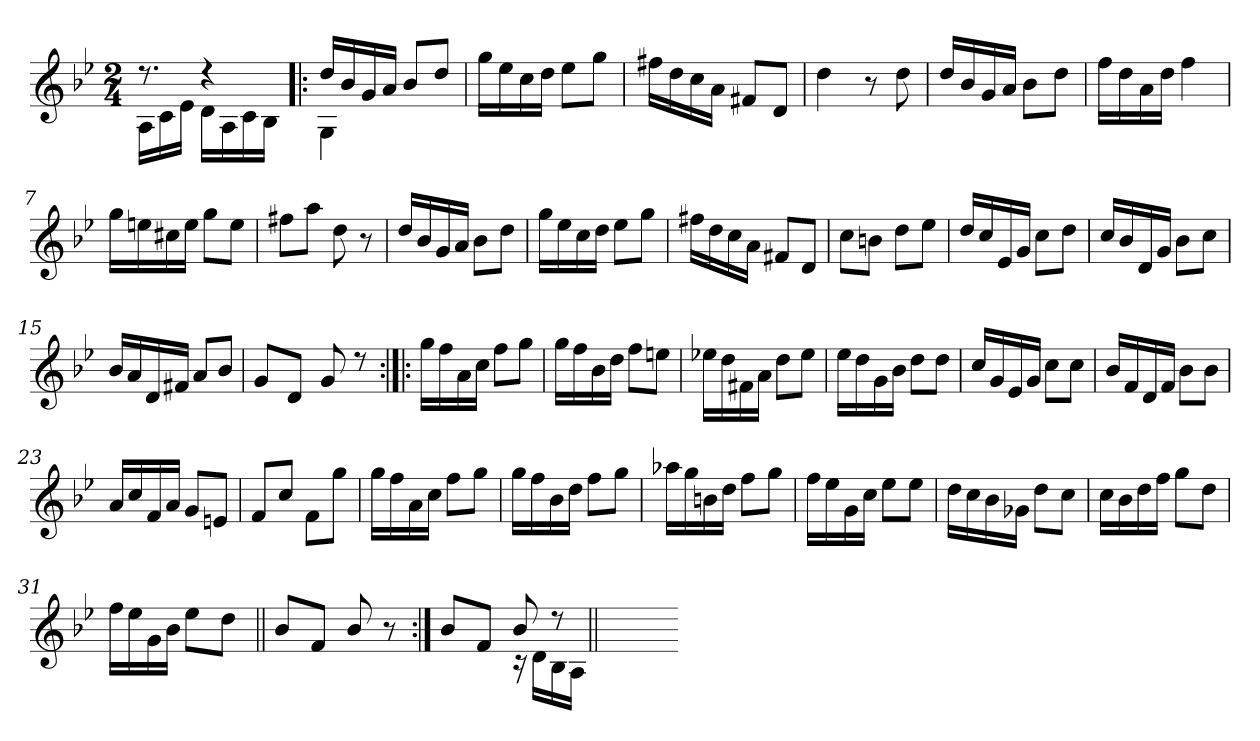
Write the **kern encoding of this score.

**kern
*part1
*staff1
*clefG2
*k[b-e-]
*B-:
*M2/4
=
*^
8.rdd	16A\LL
.	16c\
.	16e-\JJ
4rdd	16d\LL
.	16A\
.	16c\
.	16B-\JJ
=1!|:	=1!|:
16dd/LL	4G\
16b-/	.
16g/	.
16a/JJ	.
8b-/L	4ryy
8dd/J	.
*v	*v
=2
16gg\LL
16ee-\
16cc\
16dd\JJ
8ee-\L
8gg\J
=3
16ff#X\LL
16dd\
16cc\
16a\JJ
8f#X/L
8d/J
!!LO:LB:g=z
=4
4dd\
8r
8dd\
=5
16dd/LL
16b-/
16g/
16a/JJ
8b-\L
8dd\J
=6
16ff\LL
16dd\
16a\
16dd\JJ
4ff\
=7
16gg\LL
16een\
16cc#X\
16ee\JJ
8gg\L
8ee\J
!!LO:LB:g=z
=8
8ff#X\L
8aa\J
8dd\
8r
=9
16dd/LL
16b-/
16g/
16a/JJ
8b-\L
8dd\J
=10
16gg\LL
16ee-\
16cc\
16dd\JJ
8ee-\L
8gg\J
=11
16ff#X\LL
16dd\
16cc\
16a\JJ
8f#X/L
8d/J
!!LO:LB:g=z
=12
8cc\L
8bn\J
8dd\L
8ee-\J
=13
16dd/LL
16cc/
16e-/
16g/JJ
8cc\L
8dd\J
=14
16cc/LL
16b-/
16d/
16g/JJ
8b-\L
8cc\J
=15
16b-/LL
16a/
16d/
16f#X/JJ
8a/L
8b-/J
!!LO:LB:g=z
=16
*^
8g/L	16ryy
.	16ryy
8d/J	16ryy
.	16ryy
8g/	16ryy
.	16ryy
8rdd	16ryy
.	16ryy
*v	*v
=17:|!|:
16gg\LL
16ff\
16a\
16cc\JJ
8ff\L
8gg\J
=18
16gg\LL
16ff\
16b-\
16dd\JJ
8ff\L
8een\J
=19
16ee-X\LL
16dd\
16f#X\
16a\JJ
8dd\L
8ee-\J
!!LO:LB:g=z
=20
16ee-\LL
16dd\
16g\
16b-\JJ
8dd\L
8dd\J
=21
16cc/LL
16g/
16e-/
16g/JJ
8cc\L
8cc\J
=22
16b-/LL
16f/
16d/
16f/JJ
8b-\L
8b-\J
=23
16a/LL
16cc/
16f/
16a/JJ
8g/L
8en/J
!!LO:LB:g=z
=24
8f/L
8cc/J
8f\L
8gg\J
=25
16gg\LL
16ff\
16a\
16cc\JJ
8ff\L
8gg\J
=26
16gg\LL
16ff\
16b-\
16dd\JJ
8ff\L
8gg\J
=27
16aa-X\LL
16gg\
16bn\
16dd\JJ
8ff\L
8gg\J
!!LO:LB:g=z
=28
16ff\LL
16ee-\
16g\
16cc\JJ
8ee-\L
8ee-\J
=29
16dd\LL
16cc\
16b-\
16g-X\JJ
8dd\L
8cc\J
=30
16cc\LL
16b-\
16dd\
16ff\JJ
8gg\L
8dd\J
=31
*^
16ff\LL	4ryy
16ee-\	.
16g\	.
16b-\JJ	.
8ee-\L	16ryy
.	16ryy
8dd\J	16ryy
.	16ryy
!!LO:LB:g=z	!!
=32||	=32||
8b-/L	16ryy
.	16ryy
8f/J	16ryy
.	16ryy
8b-/	16ryy
.	16ryy
8r	16ryy
.	16ryy
=33:|!	=33:|!
*	*^
8b-/L	4ryy	16ryy
.	.	16ryy
8f/J	.	16ryy
.	.	16ryy
8b-/	16rc	16ryy
.	16d\LL	16ryy
8rdd	16B-\	16ryy
.	16A\JJ	16ryy
*v	*v	*v
=34||
*stria0
2ryy
=-
*-
